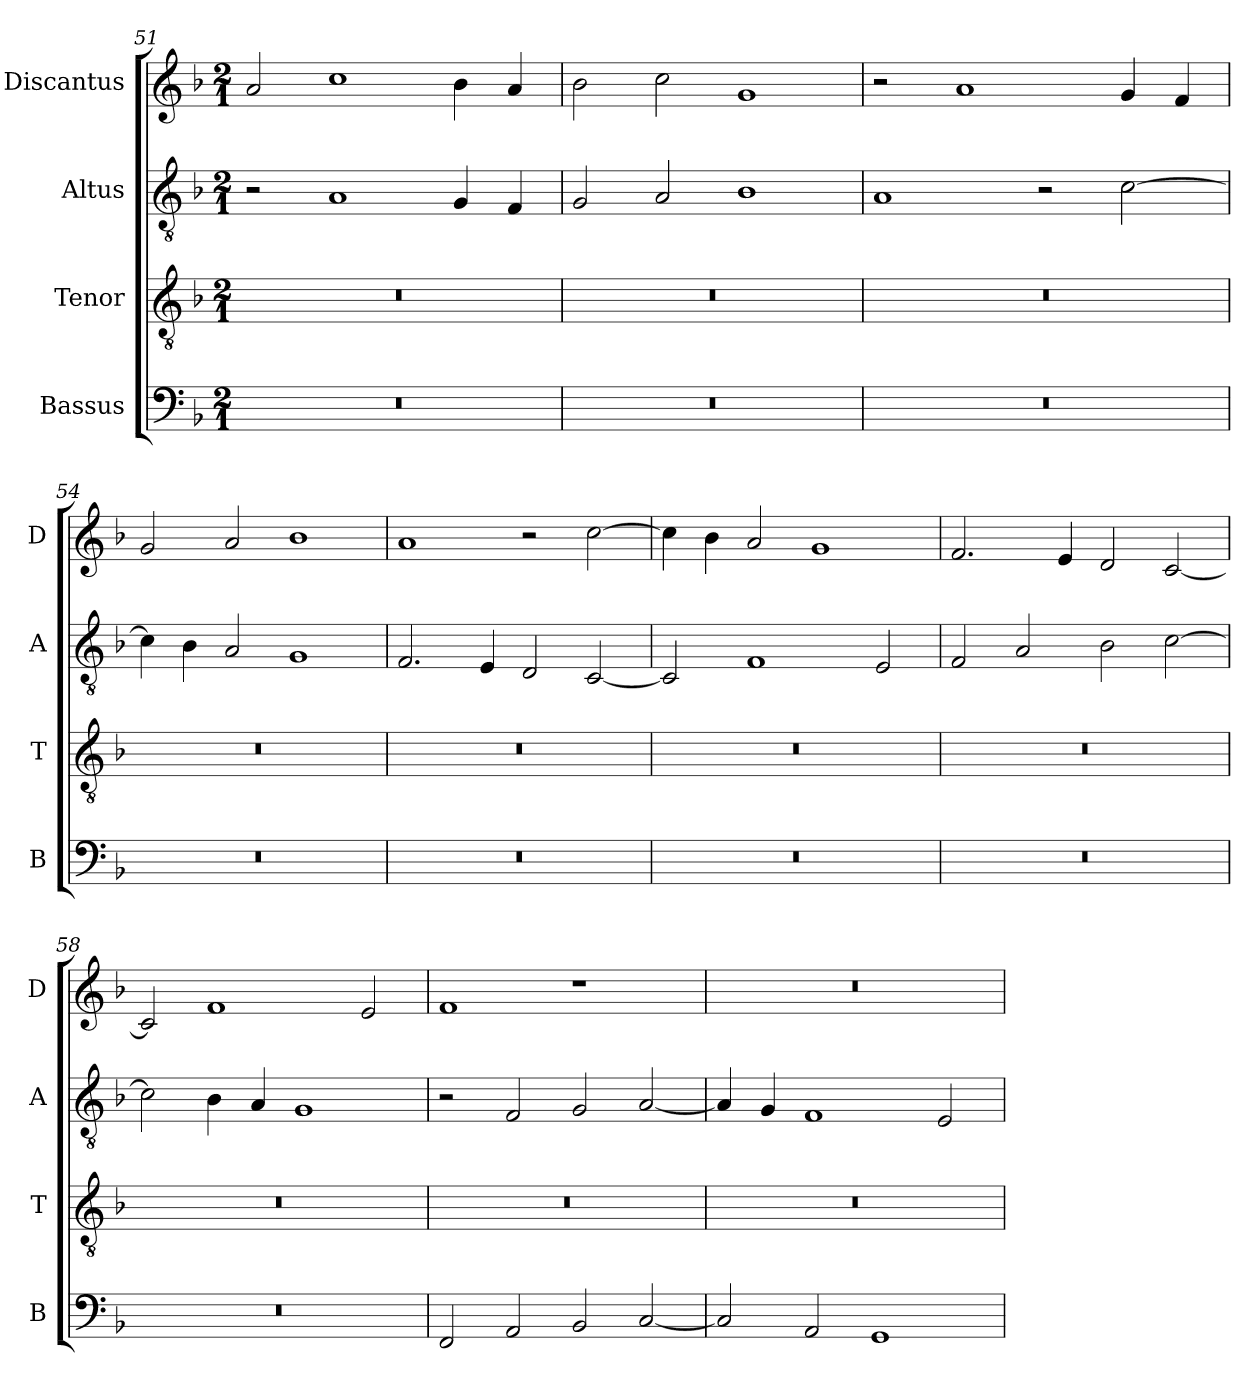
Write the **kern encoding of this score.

**kern	**kern	**kern	**kern
*part4	*part3	*part2	*part1
*staff4	*staff3	*staff2	*staff1
*I"Bassus	*I"Tenor	*I"Altus	*I"Discantus
*I'B	*I'T	*I'A	*I'D
*clefF4	*clefGv2	*clefGv2	*clefG2
*k[b-]	*k[b-]	*k[b-]	*k[b-]
*M2/1	*M2/1	*M2/1	*M2/1
=51	=51	=51	=51
0r	0r	2r	2a/
.	.	1A	1cc
.	.	4G/	4b-\
.	.	4F/	4a/
=52	=52	=52	=52
0r	0r	2G/	2b-\
.	.	2A/	2cc\
.	.	1B-	1g
=53	=53	=53	=53
0r	0r	1A	2r
.	.	.	1a
.	.	2r	.
.	.	[2c\	4g/
.	.	.	4f/
=54	=54	=54	=54
0r	0r	4c\]	2g/
.	.	4B-\	.
.	.	2A/	2a/
.	.	1G	1b-
=55	=55	=55	=55
0r	0r	2.F/	1a
.	.	4E/	.
.	.	2D/	2r
.	.	[2C/	[2cc\
=56	=56	=56	=56
0r	0r	2C/]	4cc\]
.	.	.	4b-\
.	.	1F	2a/
.	.	.	1g
.	.	2E/	.
=57	=57	=57	=57
0r	0r	2F/	2.f/
.	.	2A/	.
.	.	.	4e/
.	.	2B-\	2d/
.	.	[2c\	[2c/
=58	=58	=58	=58
0r	0r	2c\]	2c/]
.	.	4B-\	1f
.	.	4A/	.
.	.	1G	.
.	.	.	2e/
=59	=59	=59	=59
2FF/	0r	2r	1f
2AA/	.	2F/	.
2BB-/	.	2G/	1r
[2C/	.	[2A/	.
=60	=60	=60	=60
2C/]	0r	4A/]	0r
.	.	4G/	.
2AA/	.	1F	.
1GG	.	.	.
.	.	2E/	.
=	=	=	=
*-	*-	*-	*-
